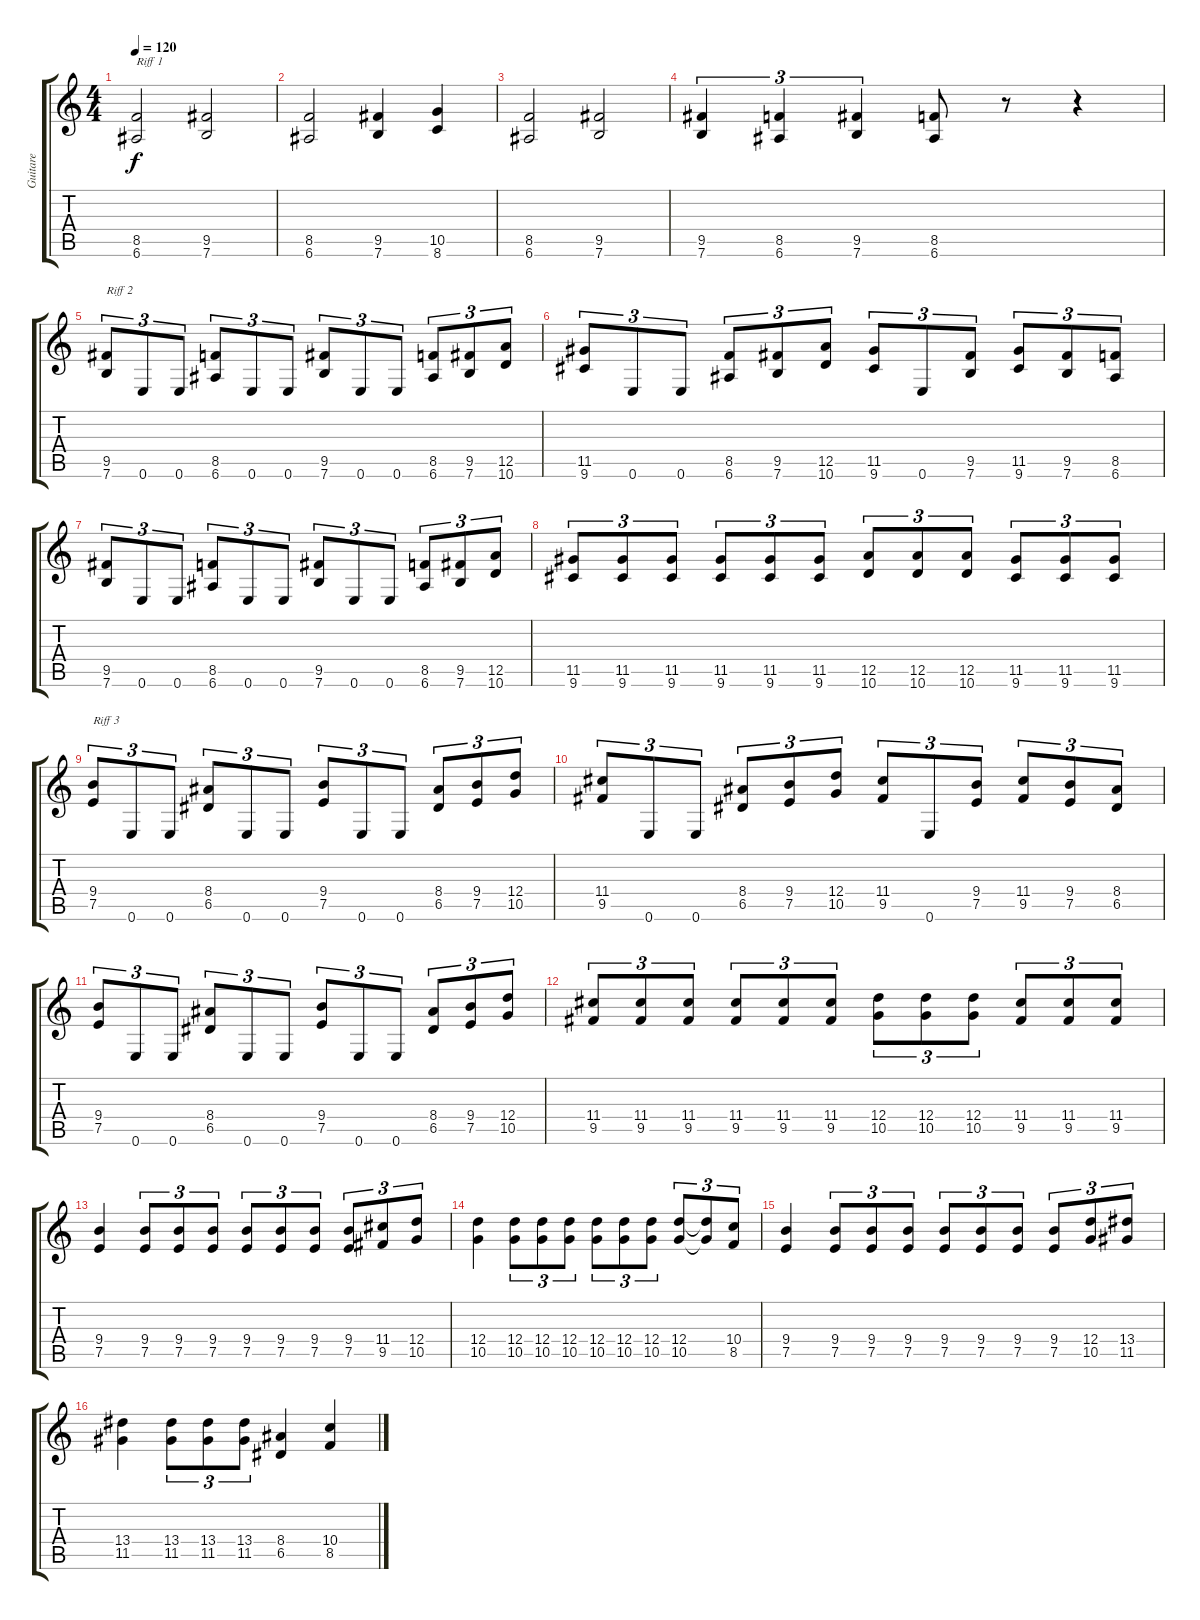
\track ("Guitare" "Guitare") {instrument overdrivenguitar}
\staff {score tabs}
\tuning (E4 B3 G3 D3 A2 E2) {hide}
\ts (4 4)
\tempo 120
\clef g2
\ks c
(8.5 6.6).2{txt "Riff 1" dy f instrument overdrivenguitar} (9.5 7.6).2 |
(8.5 6.6).2 (9.5 7.6).4 (10.5 8.6).4 |
(8.5 6.6).2 (9.5 7.6).2 |
(9.5 7.6).4{tu (3 2)} (8.5 6.6).4{tu (3 2)} (9.5 7.6).4{tu (3 2)} (8.5 6.6).8 r.8 r.4 |
(9.5 7.6).8{tu (3 2) txt "Riff 2"} 0.6.8{tu (3 2)} 0.6.8{tu (3 2)} (8.5 6.6).8{tu (3 2)} 0.6.8{tu (3 2)} 0.6.8{tu (3 2)} (9.5 7.6).8{tu (3 2)} 0.6.8{tu (3 2)} 0.6.8{tu (3 2)} (8.5 6.6).8{tu (3 2)} (9.5 7.6).8{tu (3 2)} (12.5 10.6).8{tu (3 2)} |
(11.5 9.6).8{tu (3 2)} 0.6.8{tu (3 2)} 0.6.8{tu (3 2)} (8.5 6.6).8{tu (3 2)} (9.5 7.6).8{tu (3 2)} (12.5 10.6).8{tu (3 2)} (11.5 9.6).8{tu (3 2)} 0.6.8{tu (3 2)} (9.5 7.6).8{tu (3 2)} (11.5 9.6).8{tu (3 2)} (9.5 7.6).8{tu (3 2)} (8.5 6.6).8{tu (3 2)} |
(9.5 7.6).8{tu (3 2)} 0.6.8{tu (3 2)} 0.6.8{tu (3 2)} (8.5 6.6).8{tu (3 2)} 0.6.8{tu (3 2)} 0.6.8{tu (3 2)} (9.5 7.6).8{tu (3 2)} 0.6.8{tu (3 2)} 0.6.8{tu (3 2)} (8.5 6.6).8{tu (3 2)} (9.5 7.6).8{tu (3 2)} (12.5 10.6).8{tu (3 2)} |
(11.5 9.6).8{tu (3 2)} (11.5 9.6).8{tu (3 2)} (11.5 9.6).8{tu (3 2)} (11.5 9.6).8{tu (3 2)} (11.5 9.6).8{tu (3 2)} (11.5 9.6).8{tu (3 2)} (12.5 10.6).8{tu (3 2)} (12.5 10.6).8{tu (3 2)} (12.5 10.6).8{tu (3 2)} (11.5 9.6).8{tu (3 2)} (11.5 9.6).8{tu (3 2)} (11.5 9.6).8{tu (3 2)} |
(9.4 7.5).8{tu (3 2) txt "Riff 3"} 0.6.8{tu (3 2)} 0.6.8{tu (3 2)} (8.4 6.5).8{tu (3 2)} 0.6.8{tu (3 2)} 0.6.8{tu (3 2)} (9.4 7.5).8{tu (3 2)} 0.6.8{tu (3 2)} 0.6.8{tu (3 2)} (8.4 6.5).8{tu (3 2)} (9.4 7.5).8{tu (3 2)} (12.4 10.5).8{tu (3 2)} |
(11.4 9.5).8{tu (3 2)} 0.6.8{tu (3 2)} 0.6.8{tu (3 2)} (8.4 6.5).8{tu (3 2)} (9.4 7.5).8{tu (3 2)} (12.4 10.5).8{tu (3 2)} (11.4 9.5).8{tu (3 2)} 0.6.8{tu (3 2)} (9.4 7.5).8{tu (3 2)} (11.4 9.5).8{tu (3 2)} (9.4 7.5).8{tu (3 2)} (8.4 6.5).8{tu (3 2)} |
(9.4 7.5).8{tu (3 2)} 0.6.8{tu (3 2)} 0.6.8{tu (3 2)} (8.4 6.5).8{tu (3 2)} 0.6.8{tu (3 2)} 0.6.8{tu (3 2)} (9.4 7.5).8{tu (3 2)} 0.6.8{tu (3 2)} 0.6.8{tu (3 2)} (8.4 6.5).8{tu (3 2)} (9.4 7.5).8{tu (3 2)} (12.4 10.5).8{tu (3 2)} |
(11.4 9.5).8{tu (3 2)} (11.4 9.5).8{tu (3 2)} (11.4 9.5).8{tu (3 2)} (11.4 9.5).8{tu (3 2)} (11.4 9.5).8{tu (3 2)} (11.4 9.5).8{tu (3 2)} (12.4 10.5).8{tu (3 2)} (12.4 10.5).8{tu (3 2)} (12.4 10.5).8{tu (3 2)} (11.4 9.5).8{tu (3 2)} (11.4 9.5).8{tu (3 2)} (11.4 9.5).8{tu (3 2)} |
(9.4 7.5).4 (9.4 7.5).8{tu (3 2)} (9.4 7.5).8{tu (3 2)} (9.4 7.5).8{tu (3 2)} (9.4 7.5).8{tu (3 2)} (9.4 7.5).8{tu (3 2)} (9.4 7.5).8{tu (3 2)} (9.4 7.5).8{tu (3 2)} (11.4 9.5).8{tu (3 2)} (12.4 10.5).8{tu (3 2)} |
(12.4 10.5).4 (12.4 10.5).8{tu (3 2)} (12.4 10.5).8{tu (3 2)} (12.4 10.5).8{tu (3 2)} (12.4 10.5).8{tu (3 2)} (12.4 10.5).8{tu (3 2)} (12.4 10.5).8{tu (3 2)} (12.4 10.5).8{tu (3 2)} (12.4{t} 10.5{t}).8{tu (3 2)} (10.4 8.5).8{tu (3 2)} |
(9.4 7.5).4 (9.4 7.5).8{tu (3 2)} (9.4 7.5).8{tu (3 2)} (9.4 7.5).8{tu (3 2)} (9.4 7.5).8{tu (3 2)} (9.4 7.5).8{tu (3 2)} (9.4 7.5).8{tu (3 2)} (9.4 7.5).8{tu (3 2)} (12.4 10.5).8{tu (3 2)} (13.4 11.5).8{tu (3 2)} |
(13.4 11.5).4 (13.4 11.5).8{tu (3 2)} (13.4 11.5).8{tu (3 2)} (13.4 11.5).8{tu (3 2)} (8.4 6.5).4 (10.4 8.5).4
